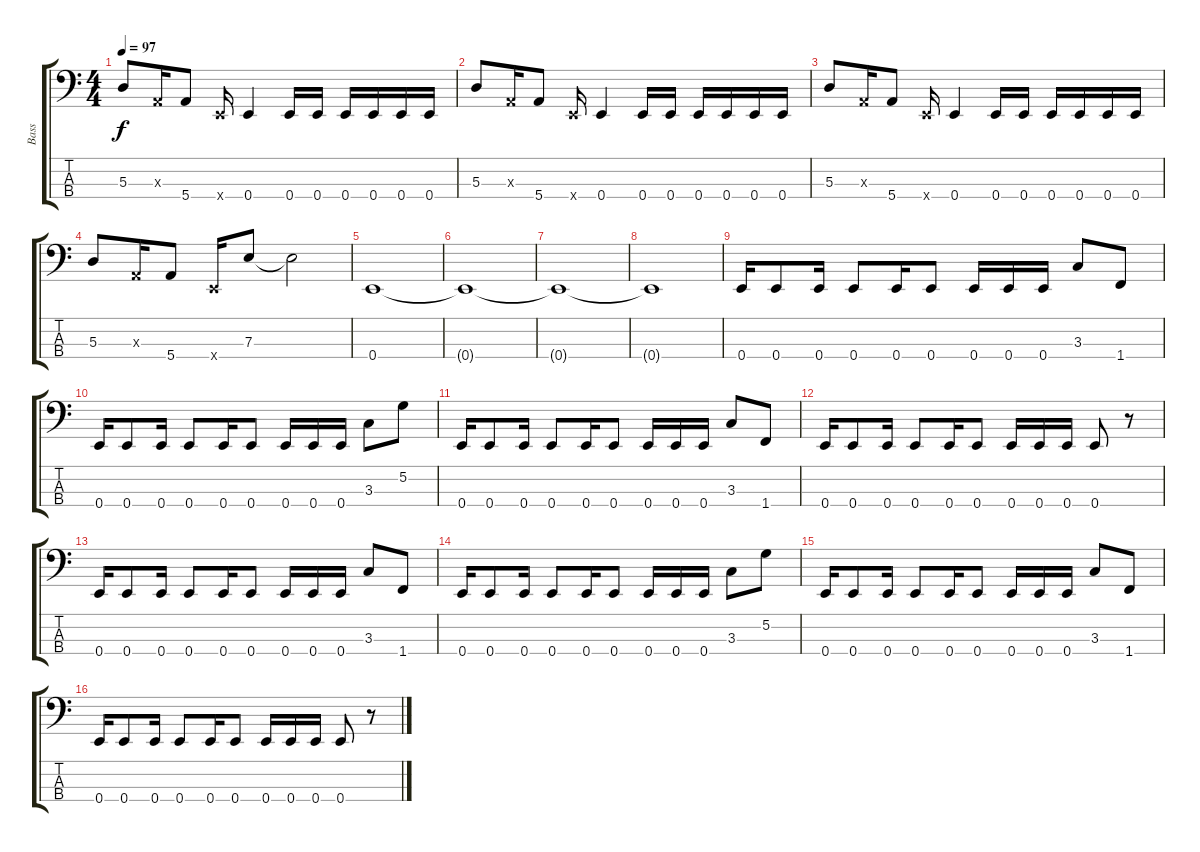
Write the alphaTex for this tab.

\track ("Bass" "Bass") {instrument electricbasspick}
\staff {score tabs}
\tuning (G2 D2 A1 E1) {hide}
\ts (4 4)
\tempo 97
\clef f4
\ks c
5.3.8{dy f instrument electricbasspick} 0.3{x}.16 5.4.8 0.4{x}.16 0.4.4 0.4.16 0.4.16 0.4.16 0.4.16 0.4.16 0.4.16 |
5.3.8 0.3{x}.16 5.4.8 0.4{x}.16 0.4.4 0.4.16 0.4.16 0.4.16 0.4.16 0.4.16 0.4.16 |
5.3.8 0.3{x}.16 5.4.8 0.4{x}.16 0.4.4 0.4.16 0.4.16 0.4.16 0.4.16 0.4.16 0.4.16 |
5.3.8 0.3{x}.16 5.4.8 0.4{x}.16 7.3.8 7.3{t}.2 |
0.4.1 |
0.4{t}.1 |
0.4{t}.1 |
0.4{t}.1 |
0.4.16 0.4.8 0.4.16 0.4.8 0.4.16 0.4.8 0.4.16 0.4.16 0.4.16 3.3.8 1.4.8 |
0.4.16 0.4.8 0.4.16 0.4.8 0.4.16 0.4.8 0.4.16 0.4.16 0.4.16 3.3.8 5.2.8 |
0.4.16 0.4.8 0.4.16 0.4.8 0.4.16 0.4.8 0.4.16 0.4.16 0.4.16 3.3.8 1.4.8 |
0.4.16 0.4.8 0.4.16 0.4.8 0.4.16 0.4.8 0.4.16 0.4.16 0.4.16 0.4.8 r.8 |
0.4.16 0.4.8 0.4.16 0.4.8 0.4.16 0.4.8 0.4.16 0.4.16 0.4.16 3.3.8 1.4.8 |
0.4.16 0.4.8 0.4.16 0.4.8 0.4.16 0.4.8 0.4.16 0.4.16 0.4.16 3.3.8 5.2.8 |
0.4.16 0.4.8 0.4.16 0.4.8 0.4.16 0.4.8 0.4.16 0.4.16 0.4.16 3.3.8 1.4.8 |
0.4.16 0.4.8 0.4.16 0.4.8 0.4.16 0.4.8 0.4.16 0.4.16 0.4.16 0.4.8 r.8
